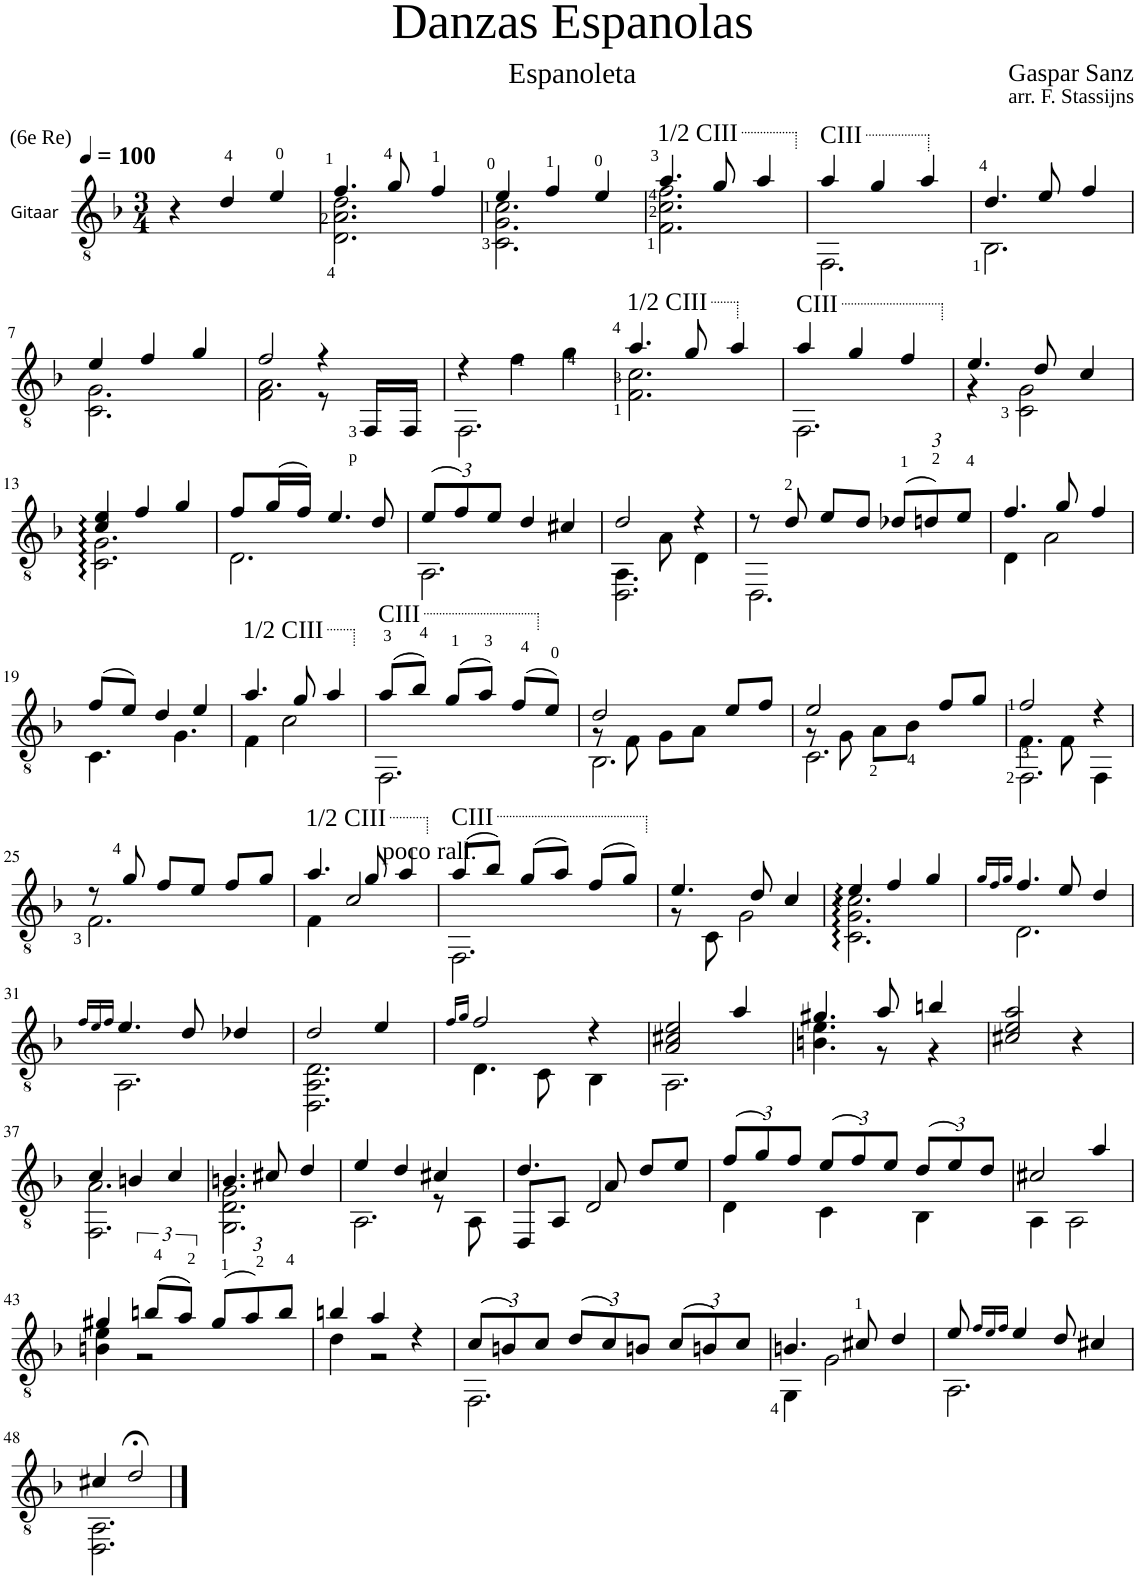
**kern
*part1
*staff1
*I"Gitaar
*clefGv2
*k[b-]
*M3/4
*MM100
=1
4r
4d/
4e/
=2
*^
4.f/	2.D\ 2.A\ 2.d\
8g/	.
4f/	.
=3	=3
4e/	2.C\ 2.G\ 2.c\
4f/	.
4e/	.
=4	=4
!LO:TX:a:t=<font face="Times New Roman"/>1/2 CIII	!
4.a/	2.F\ 2.c\ 2.f\
8g/	.
4a/	.
=5	=5
!LO:TX:a:t=<font face="Times New Roman"/>CIII	!
4a/	2.FF\
4g/	.
4a/	.
=6	=6
4.d/	2.BB-\
8e/	.
4f/	.
!!LO:LB:g=z	!!
=7	=7
4e/	2.C\ 2.G\
4f/	.
4g/	.
=8	=8
*	*^
2f/	2.A\	2F\
4r	.	8r
.	.	16FF/LL
.	.	16FF/JJ
*	*v	*v
=9	=9
4r	2.FF\
4f\	.
4g\	.
=10	=10
!LO:TX:a:t=<font face="Times New Roman"/>1/2 CIII	!
4.a/	2.F\ 2.c\
8g/	.
4a/	.
=11	=11
!LO:TX:a:t=<font face="Times New Roman"/>CIII	!
4a/	2.FF\
4g/	.
4f/	.
=12	=12
4.e/	4r
.	2C\ 2G\
8d/	.
4c/	.
!!LO:LB:g=z	!!
=13	=13
4c/ 4e/	2.C\:: 2.G\::
4f/	.
4g/	.
=14	=14
8f/L	2.D\
(16g/L	.
16f/JJ)	.
4.e/	.
8d/	.
=15	=15
*Xbrackettup	*
(12e/L	2.AA\
12f/)	.
12e/J	.
4d/	.
4c#X/	.
=16	=16
*	*^
2d/	4.AA\	2.DD\
.	8A\	.
4r	4D\	.
*	*v	*v
=17	=17
8r	2.DD\
8d/	.
8e/L	.
8d/J	.
(12d-X/L	.
12dn/)	.
12e/J	.
=18	=18
4.f/	4D\
.	2A\
8g/	.
4f/	.
!!LO:LB:g=z	!!
=19	=19
(8f/L	4.C\
8e/J)	.
4d/	.
.	4.G\
4e/	.
=20	=20
!LO:TX:a:t=<font face="Times New Roman"/>1/2 CIII	!
4.a/	4F\
.	2c\
8g/	.
4a/	.
=21	=21
!LO:TX:a:t=<font face="Times New Roman"/>CIII	!
(8a/L	2.FF\
8b-/J)	.
(8g/L	.
8a/J)	.
(8f/L	.
8e/J)	.
=22	=22
*	*^
2d/	8r	2.BB-\
.	8F\	.
.	8G\L	.
.	8A\J	.
8e/L	4ryy	.
8f/J	.	.
=23	=23	=23
2e/	8r	2.C\
.	8G\	.
.	8A\L	.
.	8B-\J	.
8f/L	4ryy	.
8g/J	.	.
=24	=24	=24
2f/	4.F\	2.FF\
.	8F\	.
4r	4FF\	.
*	*v	*v
!!LO:LB:g=z
=25	=25
8r	2.F\
8g/	.
8f/L	.
8e/J	.
8f/L	.
8g/J	.
=26	=26
!LO:TX:a:t=<font face="Times New Roman"/>1/2 CIII	!
4.a/	4F\
.	2c/
8g/	.
4a/	.
=27	=27
!LO:TX:a:t=<font face="Times New Roman"/>CIII	!
(8a/L	2.FF\
8b-/J)	.
(8g/L	.
8a/J)	.
(8f/L	.
8g/J)	.
=28	=28
4.e/	8r
.	8C\
.	2G\
8d/	.
4c/	.
=29	=29
4e::/	2.C\: 2.G\: 2.c\:
4f/	.
4g/	.
=30	=30
16qg/LL	.
16qf/	.
16qg/JJ	.
4.f/	2.D\
8e/	.
4d/	.
!!LO:LB:g=z	!!
=31	=31
16qf/LL	.
16qe/	.
16qf/JJ	.
4.e/	2.AA\
8d/	.
4d-X/	.
=32	=32
2d/	2.DD\ 2.AA\ 2.D\
4e/	.
=33	=33
16qf/LL	.
16qg/JJ	.
2f/	4.D\
.	8C\
4r	4BB-\
=34	=34
2A/ 2c#X/ 2e/	2.AA\
4a/	.
=35	=35
4.g#X/	4.Bn\ 4.e\
8a/	8r
4bn/	4r
*v	*v
=36
2c#X/ 2e/ 2a/
4r
!!LO:LB:g=z
=37
*^
4c/	2.FF\ 2.A\
4Bn/	.
4c/	.
=38	=38
4.Bn/	2.GG\ 2.D\ 2.G\
8c#X/	.
4d/	.
=39	=39
*	*^
4e/	2ryy	2.AA\
4d/	.	.
4c#X/	8r	.
.	8AA\	.
*	*v	*v
=40	=40
4.d/	8DD/L
.	8AA/J
.	2D/
8A/	.
8d/L	.
8e/J	.
=41	=41
(12f/L	4D\
12g/)	.
12f/J	.
(12e/L	4C\
12f/)	.
12e/J	.
(12d/L	4BB-\
12e/)	.
12d/J	.
=42	=42
2c#X/	4AA\
.	2AA\
4a/	.
!!LO:LB:g=z	!!
=43	=43
4g#X/	4Bn\ 4e\
*brackettup	*
12ryy	2r
(12bn/L	.
12a/J)	.
*Xbrackettup	*
(12g#/L	.
12a/)	.
12b/J	.
=44	=44
4bn/	4d\
4a/	2r
4r	.
=45	=45
(12c/L	2.FF\
12Bn/)	.
12c/J	.
(12d/L	.
12c/)	.
12Bn/J	.
(12c/L	.
12Bn/)	.
12c/J	.
=46	=46
4.Bn/	4GG\
.	2G\
8c#X/	.
4d/	.
=47	=47
8e/	2.AA\
16qf/LL	.
16qe/	.
16qf/JJ	.
4e/	.
8d/	.
4c#X/	.
!!LO:LB:g=z	!!
=48	=48
4c#X/	2.DD\ 2.AA\
2d;</	.
*v	*v
==
*-
